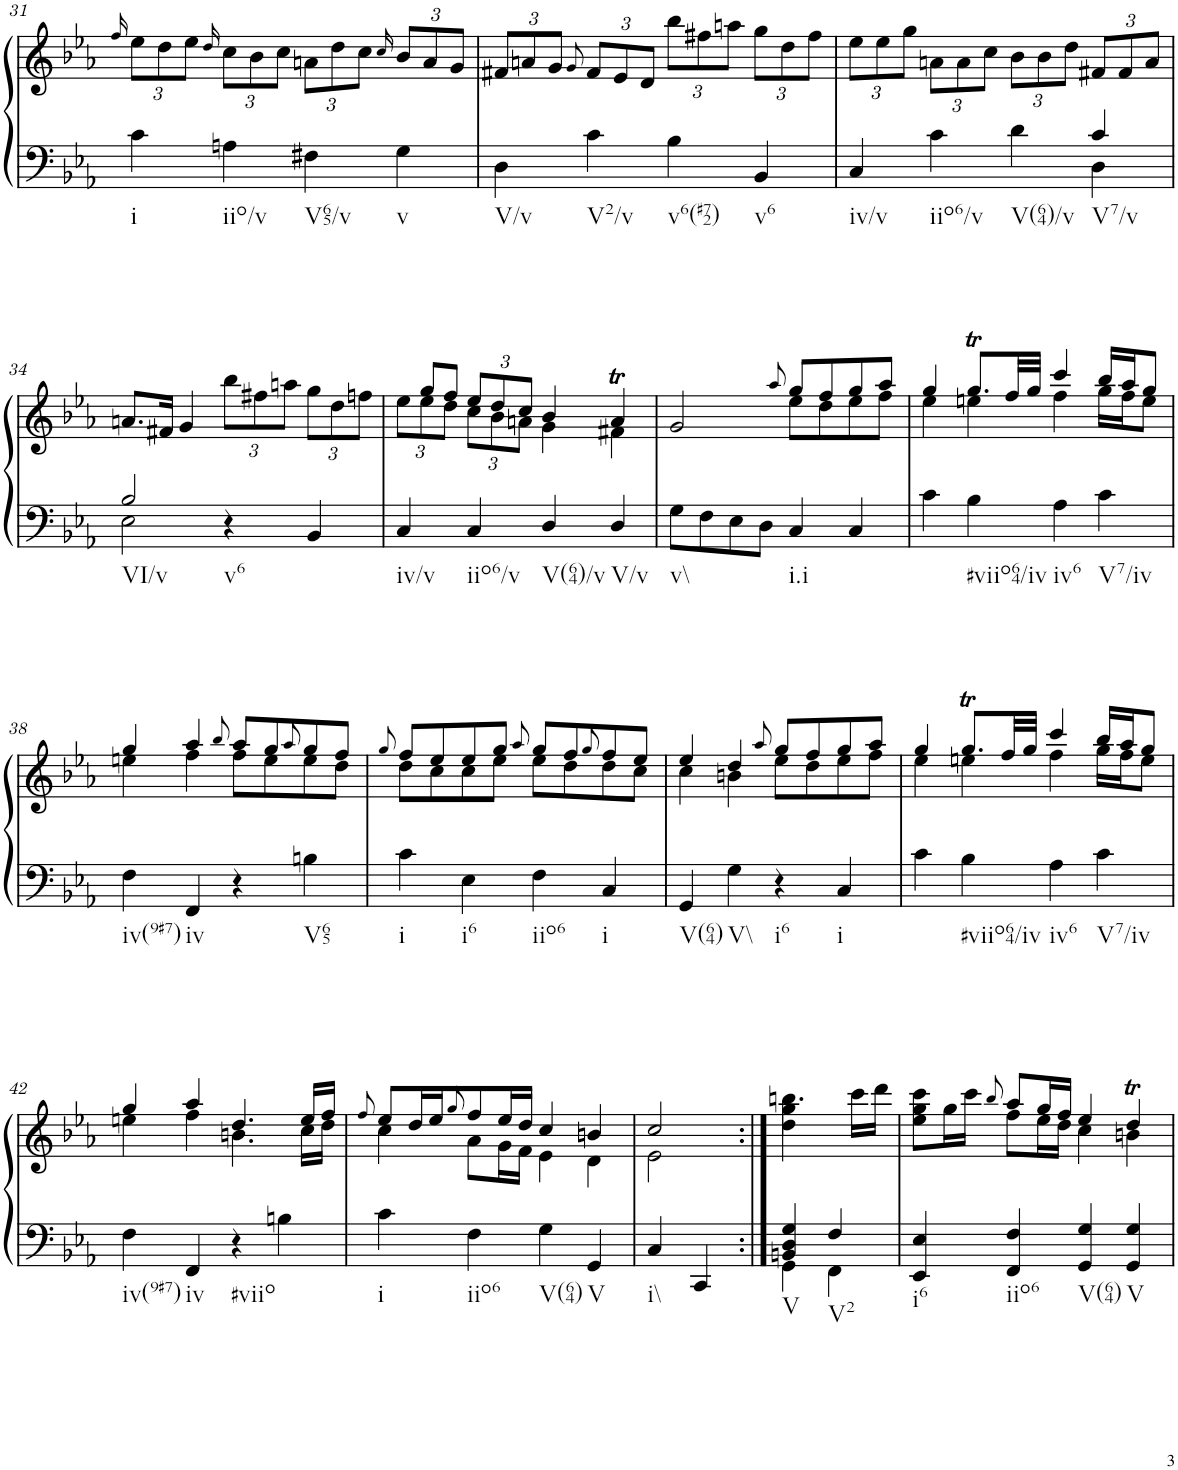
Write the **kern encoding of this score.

**kern	**kern
*part1	*part1
*staff2	*staff1
*I"Piano	*
*I'Pno.	*
!!LO:PB:g=z
*clefF4	*clefG2
*k[b-e-a-]	*k[b-e-a-]
*M2/2	*M2/2
*met(c|)	*met(c|)
=31	=31
.	16qff/
*	*Xbrackettup
!LO:TX:b:t=i	!
4c\	12ee-\L
.	12dd\
.	12ee-\J
.	16qdd/
!LO:TX:b:t=iio/v	!
4An\	12cc\L
.	12b-\
.	12cc\J
!LO:TX:b:t=V65/v	!
4F#X\	12an\L
.	12dd\
.	12cc\J
.	16qcc/
!LO:TX:b:t=v	!
4G\	12b-/L
.	12a/
.	12g/J
=32	=32
!LO:TX:b:t=V/v	!
4D\	12f#X/L
.	12an/
.	12g/J
.	8qg/
!LO:TX:b:t=V2/v	!
4c\	12f#/L
.	12e-/
.	12d/J
!LO:TX:b:t=v6(#72)	!
4B-\	12bb-\L
.	12ff#X\
.	12aan\J
!LO:TX:b:t=v6	!
4BB-/	12gg\L
.	12dd\
.	12ff#\J
=33	=33
*^	*
!LO:TX:b:t=iv/v	!	!
4C/	2.ryy	12ee-\L
.	.	12ee-\
.	.	12gg\J
!LO:TX:b:t=iio6/v	!	!
4c\	.	12an\L
.	.	12a\
.	.	12cc\J
!LO:TX:b:t=V(64)/v	!	!
4d\	.	12b-\L
.	.	12b-\
.	.	12dd\J
!LO:TX:b:t=V7/v	!	!
4c/	4D\	12f#X/L
.	.	12f#/
.	.	12a/J
!!LO:LB:g=z
=34	=34	=34
!LO:TX:b:t=VI/v	!	!
2B-/	2E-\	8.an/L
.	.	16f#X/Jk
.	.	4g/
!LO:TX:b:t=v6	!	!
4r	2ryy	12bb-\L
.	.	12ff#X\
.	.	12aan\J
4BB-/	.	12gg\L
.	.	12dd\
.	.	12ffn\J
*v	*v	*
=35	=35
*	*^
*	*	*brackettup
!LO:TX:b:t=iv/v	!	!
4C/	12ee-\L	12ryy
.	12ee-\	12gg/L
.	12dd\J	12ff/J
*	*Xbrackettup	*
!LO:TX:b:t=iio6/v	!	!
4C/	12cc\L	12ee-/L
.	12b-\	12dd/
.	12an\J	12cc/J
!LO:TX:b:t=V(64)/v	!	!
4D/	4b-/	4g\
!LO:TX:b:t=V/v	!	!
4D/	4at/	4f#X\
=36	=36	=36
!LO:TX:b:t=v\\	!	!
8G\L	2g/	2ryy
8F\	.	.
8E-\	.	.
8D\J	.	.
.	8qaa-/	.
!LO:TX:b:t=i.i	!	!
4C/	8gg/L	8ee-\L
.	8ff/	8dd\
4C/	8gg/	8ee-\
.	8aa-/J	8ff\J
=37	=37	=37
4c\	4gg/	4ee-\
!LO:TX:b:t=#viio64/iv	!	!
4B-\	8.ggt/L	4een\
.	32ff/LL	.
.	32gg/JJJ	.
!LO:TX:b:t=iv6	!	!
4A-\	4ccc/	4ff\
!LO:TX:b:t=V7/iv	!	!
4c\	16bb-/LL	16gg\LL
.	16aa-/J	16ff\J
.	8gg/J	8ee\J
!!LO:LB:g=z	!!
=38	=38	=38
!LO:TX:b:t=iv(9#7)	!	!
4F\	4gg/	4een\
!LO:TX:b:t=iv	!	!
4FF/	4aa-/	4ff\
.	8qbb-/	.
4r	8aa-/L	8ff\L
.	8gg/	8ee\
.	8qaa-/	.
!LO:TX:b:t=V65	!	!
4Bn\	8gg/	8ee\
.	8ff/J	8dd\J
=39	=39	=39
.	8qgg/	.
!LO:TX:b:t=i	!	!
4c\	8ff/L	8dd\L
.	8ee-/	8cc\
!LO:TX:b:t=i6	!	!
4E-\	8ee-/	8cc\
.	8gg/J	8ee-\J
.	8qaa-/	.
!LO:TX:b:t=iio6	!	!
4F\	8gg/L	8ee-\L
.	8ff/	8dd\
.	8qgg/	.
!LO:TX:b:t=i	!	!
4C/	8ff/	8dd\
.	8ee-/J	8cc\J
=40	=40	=40
!LO:TX:b:t=V(64)	!	!
4GG/	4ee-/	4cc\
!LO:TX:b:t=V\\	!	!
4G\	4dd/	4bn\
.	8qaa-/	.
!LO:TX:b:t=i6	!	!
4r	8gg/L	8ee-\L
.	8ff/	8dd\
!LO:TX:b:t=i	!	!
4C/	8gg/	8ee-\
.	8aa-/J	8ff\J
=41	=41	=41
4c\	4gg/	4ee-\
!LO:TX:b:t=#viio64/iv	!	!
4B-\	8.ggt/L	4een\
.	32ff/LL	.
.	32gg/JJJ	.
!LO:TX:b:t=iv6	!	!
4A-\	4ccc/	4ff\
!LO:TX:b:t=V7/iv	!	!
4c\	16bb-/LL	16gg\LL
.	16aa-/J	16ff\J
.	8gg/J	8ee\J
!!LO:LB:g=z	!!
=42	=42	=42
!LO:TX:b:t=iv(9#7)	!	!
4F\	4gg/	4een\
!LO:TX:b:t=iv	!	!
4FF/	4aa-/	4ff\
!LO:TX:b:t=#viio	!	!
4r	4.dd/	4.bn\
4Bn\	.	.
.	16ee/LL	16cc\LL
.	16ff/JJ	16dd\JJ
=43	=43	=43
.	8qff/	.
!LO:TX:b:t=i	!	!
4c\	8ee-/L	4cc\
.	16dd/L	.
.	16ee-/J	.
.	8qgg/	.
!LO:TX:b:t=iio6	!	!
4F\	8ff/	8a-\L
.	16ee-/L	16g\L
.	16dd/JJ	16f\JJ
!LO:TX:b:t=V(64)	!	!
4G\	4cc/	4e-\
!LO:TX:b:t=V	!	!
4GG/	4bn/	4d\
=44	=44	=44
!LO:TX:b:t=i\\	!	!
4C/	2cc/	2e-\
4CC/	.	.
=44X2:|!	=44X2:|!	=44X2:|!
*^	*	*
!LO:TX:b:t=V	!	!	!
4BBn/ 4D/ 4G/	4GG\	4.bbn\	4dd\ 4gg\
!LO:TX:b:t=V2	!	!	!
4F/	4FF\	.	4ryy
.	.	16ccc\LL	.
.	.	16ddd\JJ	.
*v	*v	*	*
=45	=45	=45
!LO:TX:b:t=i6	!	!
4EE-/ 4E-/	8ee-\ 8gg\ 8ccc\L	4ryy
.	16gg\L	.
.	16ccc\JJ	.
.	8qbb-/	.
!LO:TX:b:t=iio6	!	!
4FF/ 4F/	8aa-/L	8ff\L
.	16gg/L	16ee-\L
.	16ff/JJ	16dd\JJ
!LO:TX:b:t=V(64)	!	!
4GG/ 4G/	4ee-/	4cc\
!LO:TX:b:t=V	!	!
4GG/ 4G/	4ddt/	4bn\
*	*v	*v
=	=
*-	*-
